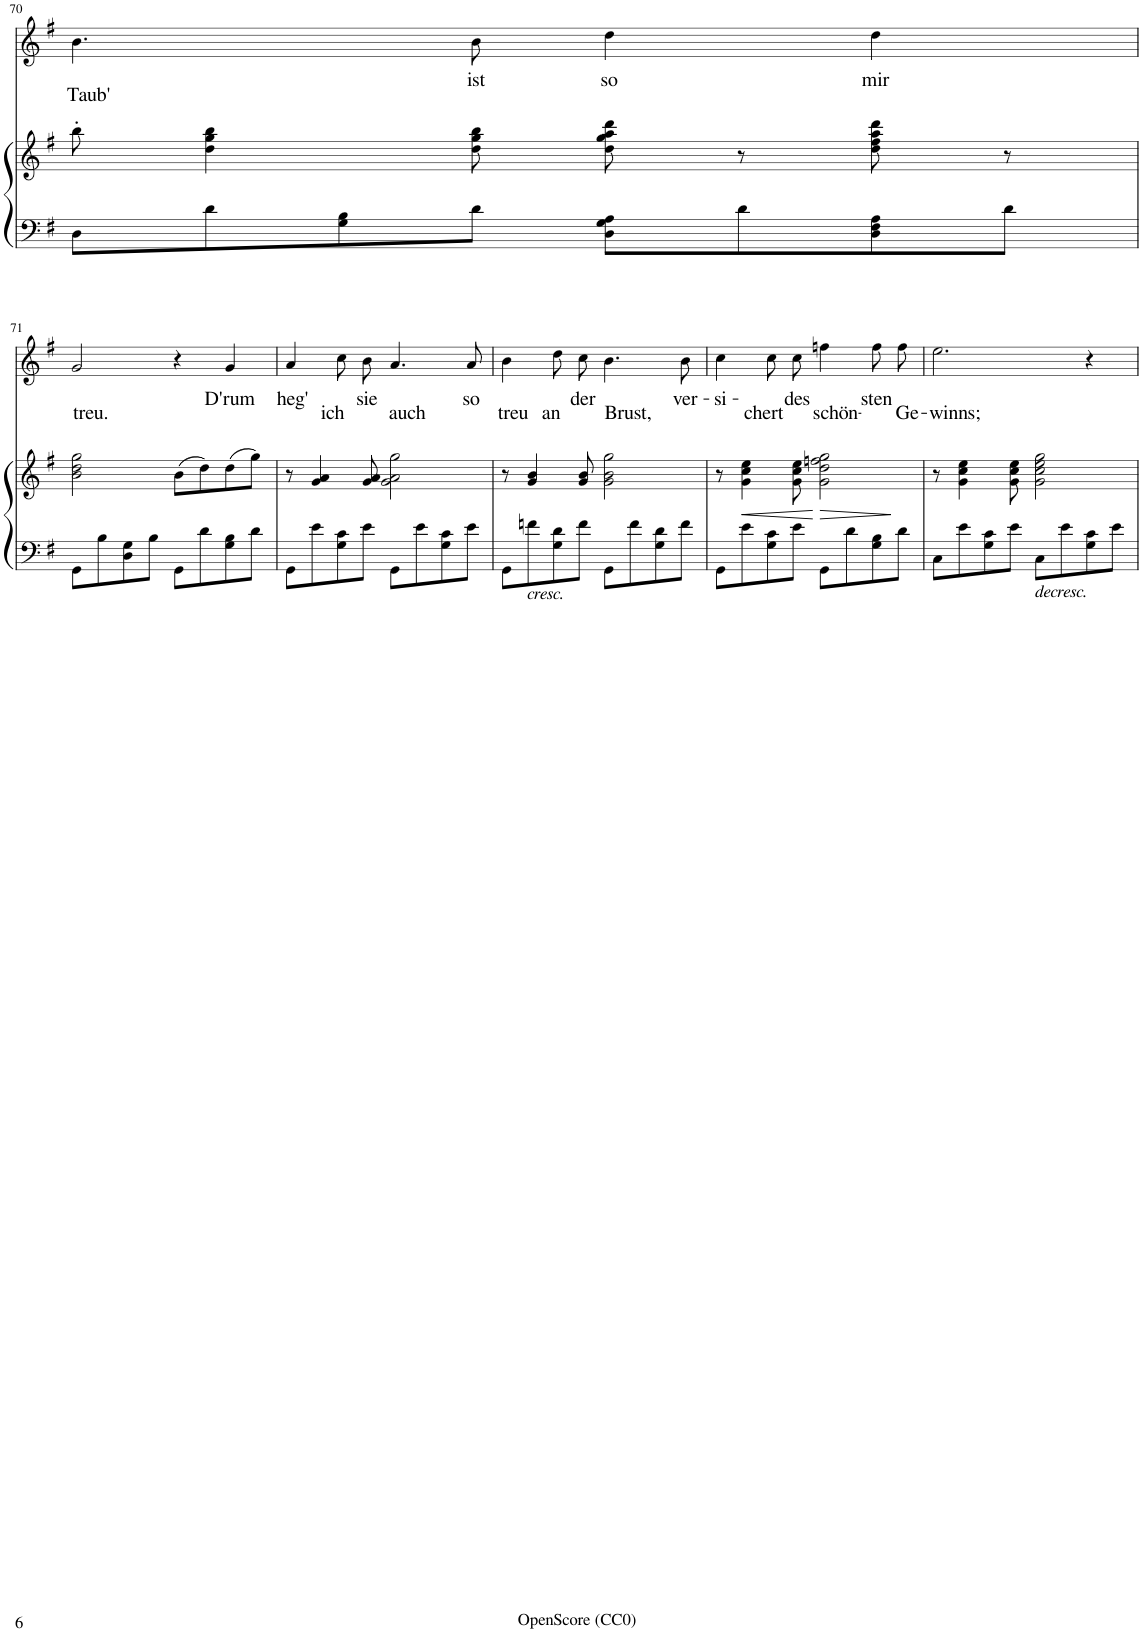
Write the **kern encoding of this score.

**kern	**kern	**dynam	**kern	**text
*part2	*part2	*part2	*part1	*part1
*staff3	*staff2	*staff2/3	*staff1	*staff1
*I"Piano	*	*	*I"Voice	*
*I'Pno	*	*	*	*
!!LO:PB:g=z
*clefF4	*clefG2	*	*clefG2	*
*k[f#]	*k[f#]	*	*k[f#]	*
*M2/2	*M2/2	*	*M2/2	*
*met(c|)	*met(c|)	*	*met(c|)	*
=70	=70	=70	=70	=70
!	!	!	!	!LO:LY:b
8D\L	8bb'\	.	4.b\	Taub'
8d\	4dd\ 4gg\ 4bb\	.	.	.
8G\ 8B\	.	.	.	.
!	!	!	!	!LO:LY:b
8d\J	8dd\ 8gg\ 8bb\	.	8b\	ist
!	!	!	!	!LO:LY:b
8D\ 8G\ 8A\L	8dd\ 8gg\ 8aa\ 8ddd\	.	4dd\	so
8d\	8r	.	.	.
!	!	!	!	!LO:LY:b
8D\ 8F#\ 8A\	8dd\ 8ff#\ 8aa\ 8ddd\	.	4dd\	mir
8d\J	8r	.	.	.
!!LO:LB:g=z
=71	=71	=71	=71	=71
!	!	!	!	!LO:LY:b
8GG\L	2b\ 2dd\ 2gg\	.	2g/	treu.
8B\	.	.	.	.
8D\ 8G\	.	.	.	.
8B\J	.	.	.	.
8GG\L	(8b\L	.	4r	.
8d\	8dd\)	.	.	.
!	!	!	!	!LO:LY:b
8G\ 8B\	(8dd\	.	4g/	D'rum
8d\J	8gg\J)	.	.	.
=72	=72	=72	=72	=72
!	!	!	!	!LO:LY:b
8GG\L	8r	.	4a/	heg'
8e\	4g/ 4a/	.	.	.
!	!	!	!	!LO:LY:b
8G\ 8c\	.	.	8cc\L	ich
!	!	!	!	!LO:LY:b
8e\J	8g/ 8a/	.	8b\J	sie
!	!	!	!	!LO:LY:b
8GG\L	2g\ 2a\ 2gg\	.	4.a/	auch
8e\	.	.	.	.
8G\ 8c\	.	.	.	.
!	!	!	!	!LO:LY:b
8e\J	.	.	8a/	so
=73	=73	=73	=73	=73
!	!	!	!	!LO:LY:b
8GG\L	8r	.	4b\	treu
!LO:TX:b:i:t=cresc.	!	!	!	!
8fn\	4g/ 4b/	.	.	.
!	!	!	!	!LO:LY:b
8G\ 8d\	.	.	8dd\L	an
!	!	!	!	!LO:LY:b
8f\J	8g/ 8b/	.	8cc\J	der
!	!	!	!	!LO:LY:b
8GG\L	2g\ 2b\ 2gg\	.	4.b\	Brust,
8f\	.	.	.	.
8G\ 8d\	.	.	.	.
!	!	!	!	!LO:LY:b
8f\J	.	.	8b\	ver-
=74	=74	=74	=74	=74
!	!	!	!	!LO:LY:b
8GG\L	8r	.	4cc\	-si-
!	!	!LO:HP:b	!	!
8e\	4g\ 4cc\ 4ee\	<	.	.
!	!	!	!	!LO:LY:b
8G\ 8c\	.	.	8cc\L	-chert
!	!	!	!	!LO:LY:b
8e\J	8g\ 8cc\ 8ee\	.	8cc\J	des
!	!	!LO:HP:n=1:b	!	!LO:LY:b
8GG\L	2g\ 2dd\ 2ffn\ 2gg\	[ >	4ffn\	schön-
8d\	.	.	.	.
!	!	!	!	!LO:LY:b
8G\ 8B\	.	.	8ff\L	-sten
!	!	!	!	!LO:LY:b
8d\J	.	.	8ff\J	Ge-
.	.	]	.	.
=75	=75	=75	=75	=75
!	!	!	!	!LO:LY:b
8C\L	8r	.	2.ee\	-winns;
8e\	4g\ 4cc\ 4ee\	.	.	.
8G\ 8c\	.	.	.	.
8e\J	8g\ 8cc\ 8ee\	.	.	.
!LO:TX:b:i:t=decresc.	!	!	!	!
8C\L	2g\ 2cc\ 2ee\ 2gg\	.	.	.
8e\	.	.	.	.
8G\ 8c\	.	.	4r	.
8e\J	.	.	.	.
=	=	=	=	=
*-	*-	*-	*-	*-
